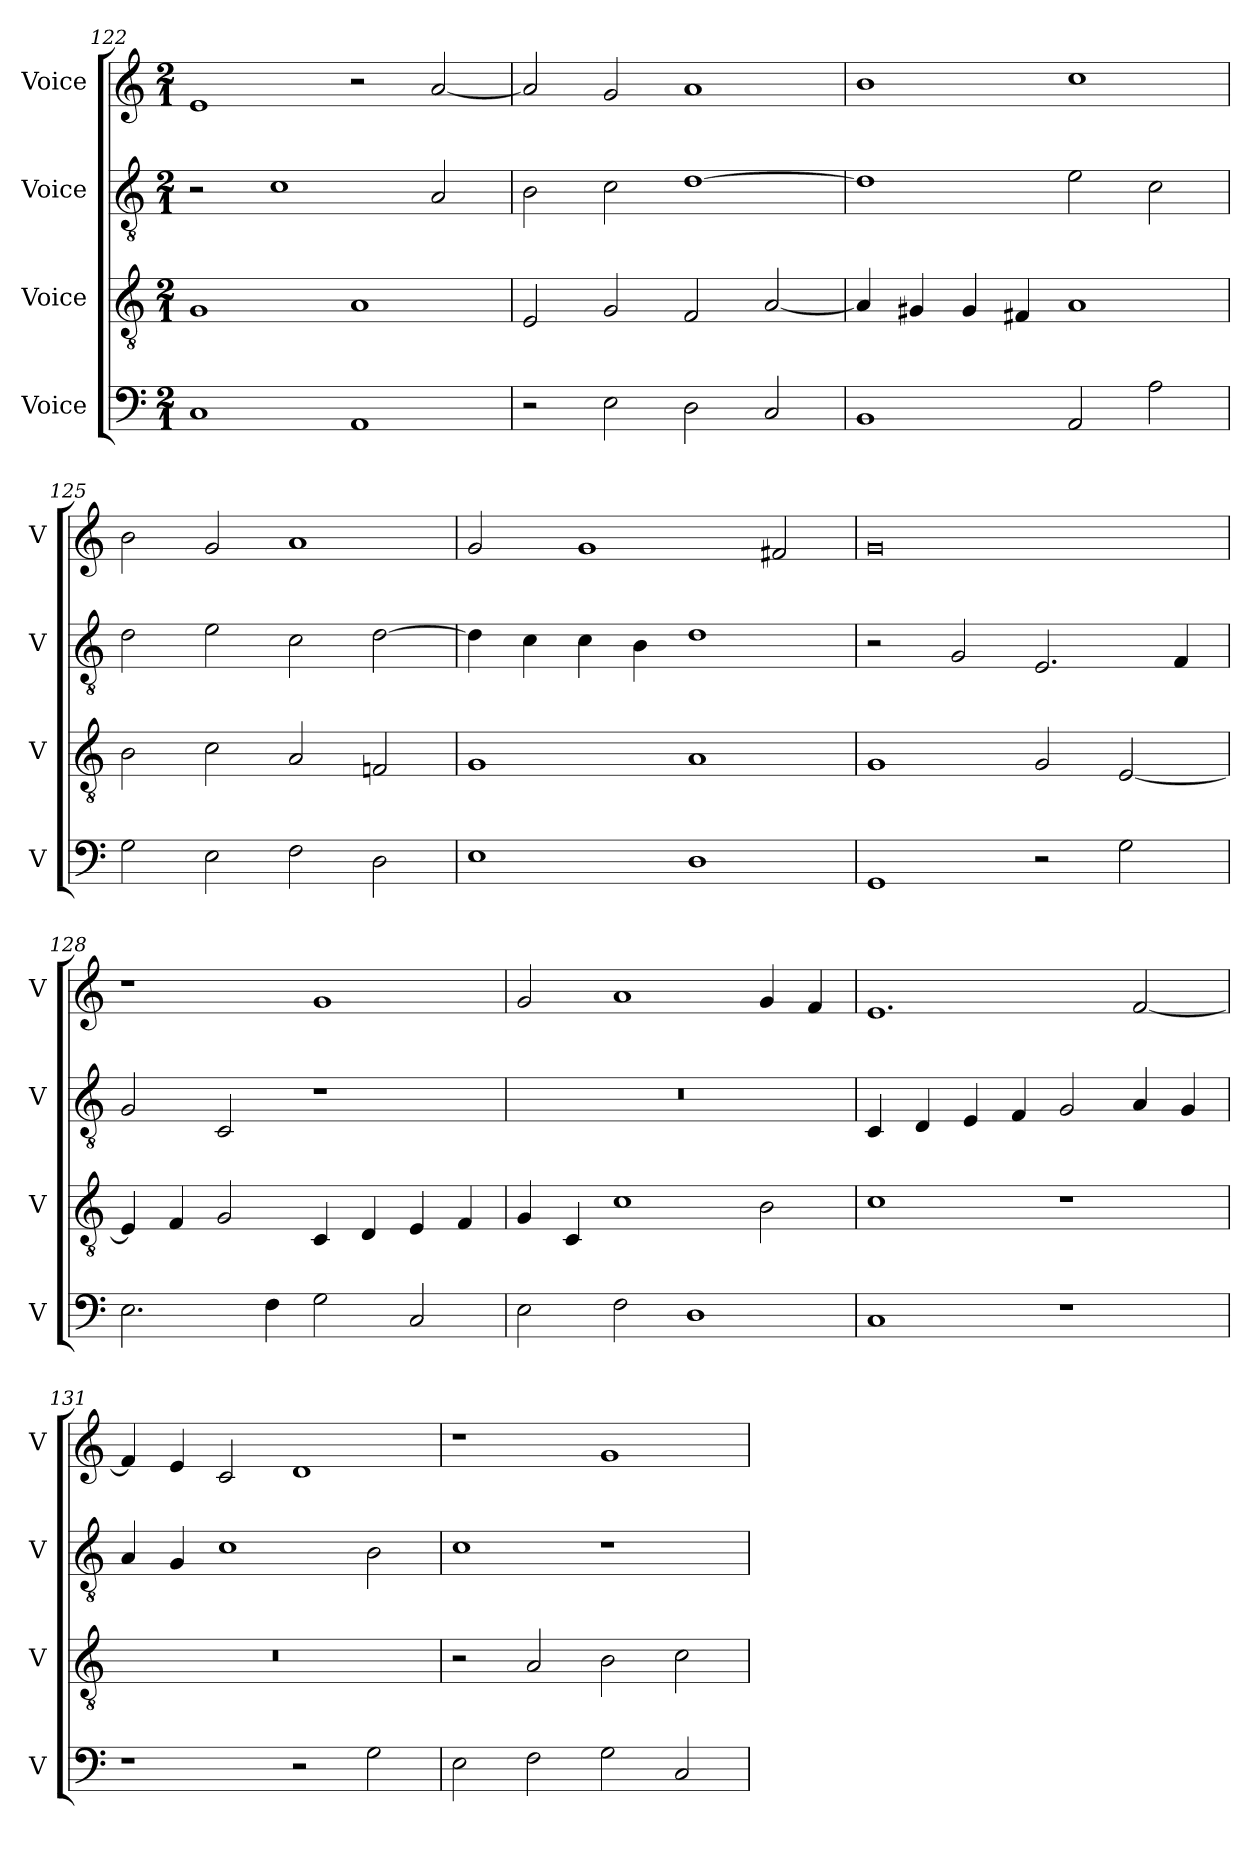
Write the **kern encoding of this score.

**kern	**kern	**kern	**kern
*part4	*part3	*part2	*part1
*staff4	*staff3	*staff2	*staff1
*I"Voice	*I"Voice	*I"Voice	*I"Voice
*I'V	*I'V	*I'V	*I'V
*clefF4	*clefGv2	*clefGv2	*clefG2
*k[]	*k[]	*k[]	*k[]
*M2/1	*M2/1	*M2/1	*M2/1
=122	=122	=122	=122
1C	1G	2r	1e
.	.	1c	.
1AA	1A	.	2r
.	.	2A/	[2a/
=123	=123	=123	=123
2r	2E/	2B\	2a/]
2E\	2G/	2c\	2g/
2D\	2F/	[1d	1a
2C/	[2A/	.	.
!!LO:LB:g=z
=124	=124	=124	=124
1BB	4A/]	1d]	1b
.	4G#X/	.	.
.	4G#/	.	.
.	4F#X/	.	.
2AA/	1A	2e\	1cc
2A\	.	2c\	.
=125	=125	=125	=125
2G\	2B\	2d\	2b\
2E\	2c\	2e\	2g/
2F\	2A/	2c\	1a
2D\	2Fn/	[2d\	.
=126	=126	=126	=126
1E	1G	4d\]	2g/
.	.	4c\	.
.	.	4c\	1g
.	.	4B\	.
1D	1A	1d	.
.	.	.	2f#X/
!!LO:LB:g=z
=127	=127	=127	=127
1GG	1G	2r	0g
.	.	2G/	.
2r	2G/	2.E/	.
2G\	[2E/	.	.
.	.	4F/	.
=128	=128	=128	=128
2.E\	4E/]	2G/	1r
.	4F/	.	.
.	2G/	2C/	.
4F\	.	.	.
2G\	4C/	1r	1g
.	4D/	.	.
2C/	4E/	.	.
.	4F/	.	.
=129	=129	=129	=129
2E\	4G/	0r	2g/
.	4C/	.	.
2F\	1c	.	1a
1D	.	.	.
.	2B\	.	4g/
.	.	.	4f/
!!LO:PB:g=z
=130	=130	=130	=130
1C	1c	4C/	1.e
.	.	4D/	.
.	.	4E/	.
.	.	4F/	.
1r	1r	2G/	.
.	.	4A/	[2f/
.	.	4G/	.
=131	=131	=131	=131
1r	0r	4A/	4f/]
.	.	4G/	4e/
.	.	1c	2c/
2r	.	.	1d
2G\	.	2B\	.
=132	=132	=132	=132
2E\	2r	1c	1r
2F\	2A/	.	.
2G\	2B\	1r	1g
2C/	2c\	.	.
=	=	=	=
*-	*-	*-	*-
